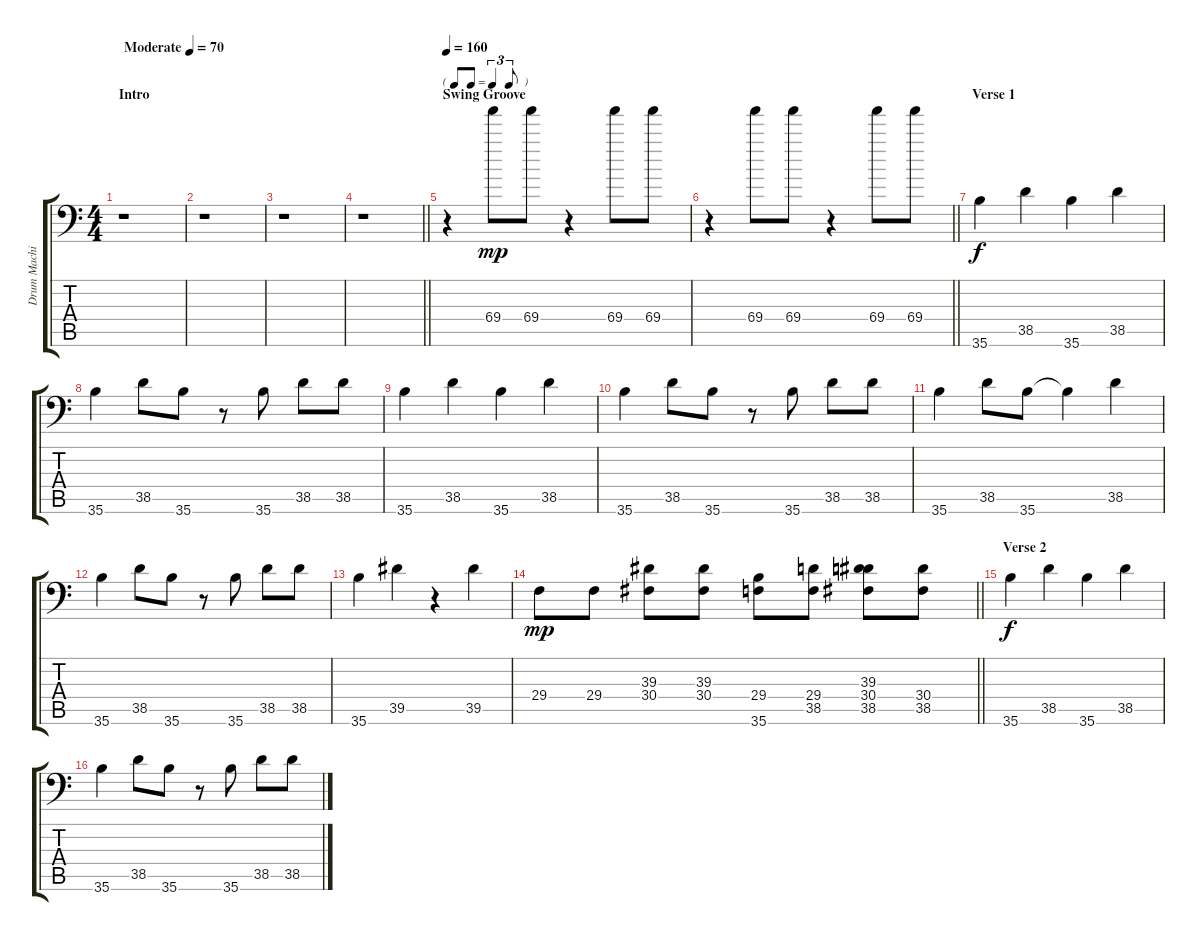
\track ("Drum Machine" "Drum Machi") {instrument acousticgrandpiano}
\staff {score tabs}
\tuning (C-1 C-1 C-1 C-1 C-1 C-1) {hide}
\ts (4 4)
\section ("" "Intro")
\tempo (70 "Moderate")
\clef f4
\ks c
r.1{dy mp instrument acousticgrandpiano} |
r.1 |
r.1 |
\barLineRight lightlight
r.1 |
\tf triplet8th
\section ("" "Swing Groove")
\tempo 160
r.4 69.4.8 69.4.8 r.4 69.4.8 69.4.8 |
\barLineRight lightlight
r.4 69.4.8 69.4.8 r.4 69.4.8 69.4.8 |
\section ("" "Verse 1")
35.6.4{dy f} 38.5.4 35.6.4 38.5.4 |
35.6.4 38.5.8 35.6.8 r.8 35.6.8 38.5.8 38.5.8 |
35.6.4 38.5.4 35.6.4 38.5.4 |
35.6.4 38.5.8 35.6.8 r.8 35.6.8 38.5.8 38.5.8 |
35.6.4 38.5.8 35.6.8 35.6{t}.4 38.5.4 |
35.6.4 38.5.8 35.6.8 r.8 35.6.8 38.5.8 38.5.8 |
35.6.4 39.5.4 r.4 39.5.4 |
\barLineRight lightlight
29.4.8{dy mp} 29.4.8 (39.3 30.4).8 (39.3 30.4).8 (29.4 35.6).8 (29.4 38.5).8 (39.3 30.4 38.5).8 (30.4 38.5).8 |
\section ("" "Verse 2")
35.6.4{dy f} 38.5.4 35.6.4 38.5.4 |
35.6.4 38.5.8 35.6.8 r.8 35.6.8 38.5.8 38.5.8
